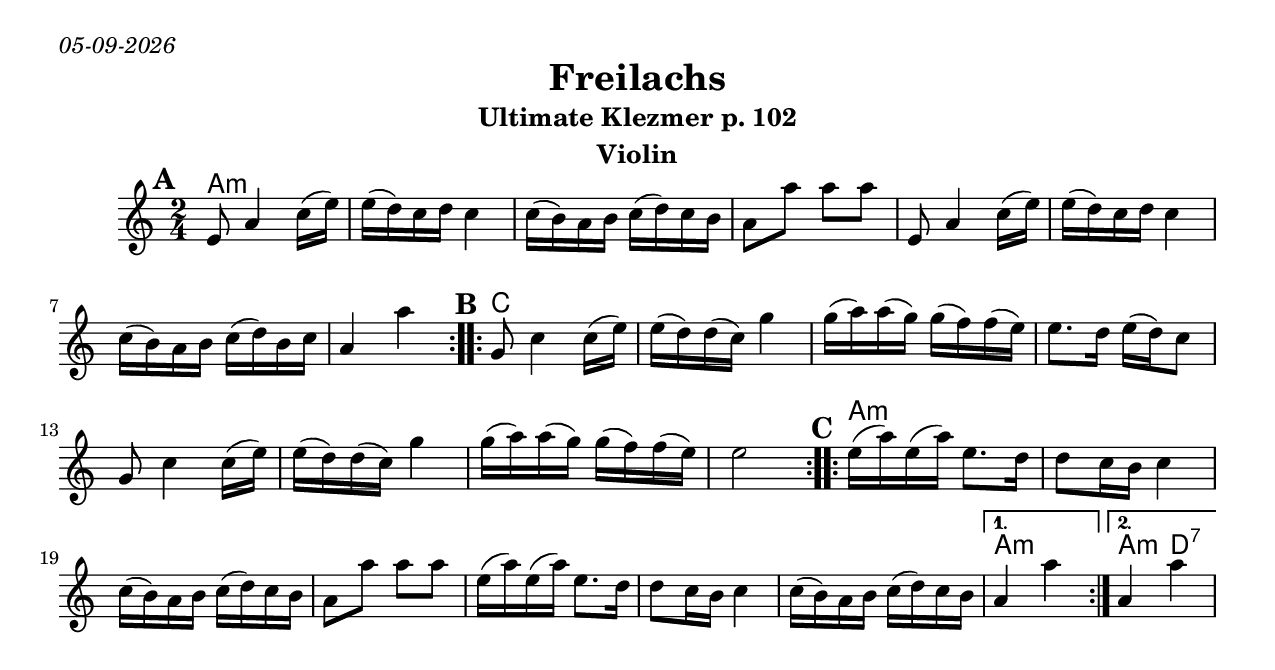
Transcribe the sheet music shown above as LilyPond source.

\version "2.18.0"
\include "english.ly"
\paper{
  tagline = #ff
  print-all-headers = ##t
  #(set-paper-size "letter")
}
date = #(strftime "%d-%m-%Y" (localtime (current-time)))

\markup{ \italic{ \date }  }

%\markup{ Got something to say? }

global = {
  \clef treble
  \key a \minor
  \time 2/4
  \set Score.markFormatter = #format-mark-box-alphabet
}

%#################################### Melody ########################
%melody =  \transpose c d \relative c' {  %transpose for clarinet
melody = \relative c' {
  \global
  %\partial 16*3 a16 d f   %lead in notes

  \repeat volta 2{
   \mark \default
   e8 a4  c16(e)
   e16(d) c d c4
   c16(b) a b c(d) c b
   a8 a' a a

   e,8 a4 c16(e)
   e16(d) c d c4
   c16(b) a b c(d) b c
   a4 a'
  }


  \repeat volta 2{
   \mark \default
   g,8 c4 c16(e)
   e16(d) d(c) g'4
   g16(a) a(g) g(f) f(e)
   e8. d16 e(d) c8

   g8 c4 c16(e)
   e16(d) d(c) g'4
   g16(a) a(g) g(f) f(e)
   e2
  }

 \repeat volta 2{
 \mark \default
 e16(a) e (a) e8. d16
 d8 c16 b c4
 c16(b) a b c(d) c b
 a8 a' a a

 e16(a) e (a) e8. d16
 d8 c16 b c4
 c16(b) a b c(d) c b
 %a4 a'
 }
 \alternative{
   {a4 a'}
   {a,4 a'}
}
}
%################################# Lyrics #####################
%\addlyrics{ \set stanza = #"1. " }
%################################# Chords #######################
harmonies = \chordmode {
  a2*8:m
  c2*8
  a2*7:m
  a2:m
  a4:m d4:7

}

\score {
  % transpose score below
  %\transpose c d
  <<
    \new ChordNames {
      \set chordChanges = ##f
      \harmonies
    }
    \new Staff   \melody
  >>
  \header{
    title= "Freilachs"
    subtitle="Ultimate Klezmer p. 102"
    composer= ""
    instrument = "Violin"
    arranger= ""
  }
  \layout{indent = 1.0\cm}
  \midi {
    \tempo 4 = 120

    % \midi { }
  }
}
%{
% more verses:
\markup{}
\markup {
  \font-size #2
  \fill-line {
    \hspace #0.1 % distance from left margin
    \column {
      \line { "1."
	\column {
	  ""
	}
      }
      \hspace #0.2 % vertical distance between verses
      \line { "2."
	\column {
	 ""
	}
      }
    }
    \hspace #0.1  % horiz. distance between columns
    \column {
      \line { "3."
	\column {
	  ""
	}
      }
      \hspace #0.2 % distance between verses
      \line { "4."
	\column {
	 ""
	}
      }
    }
    \hspace #0.1 % distance to right margin
  }
}

%}
